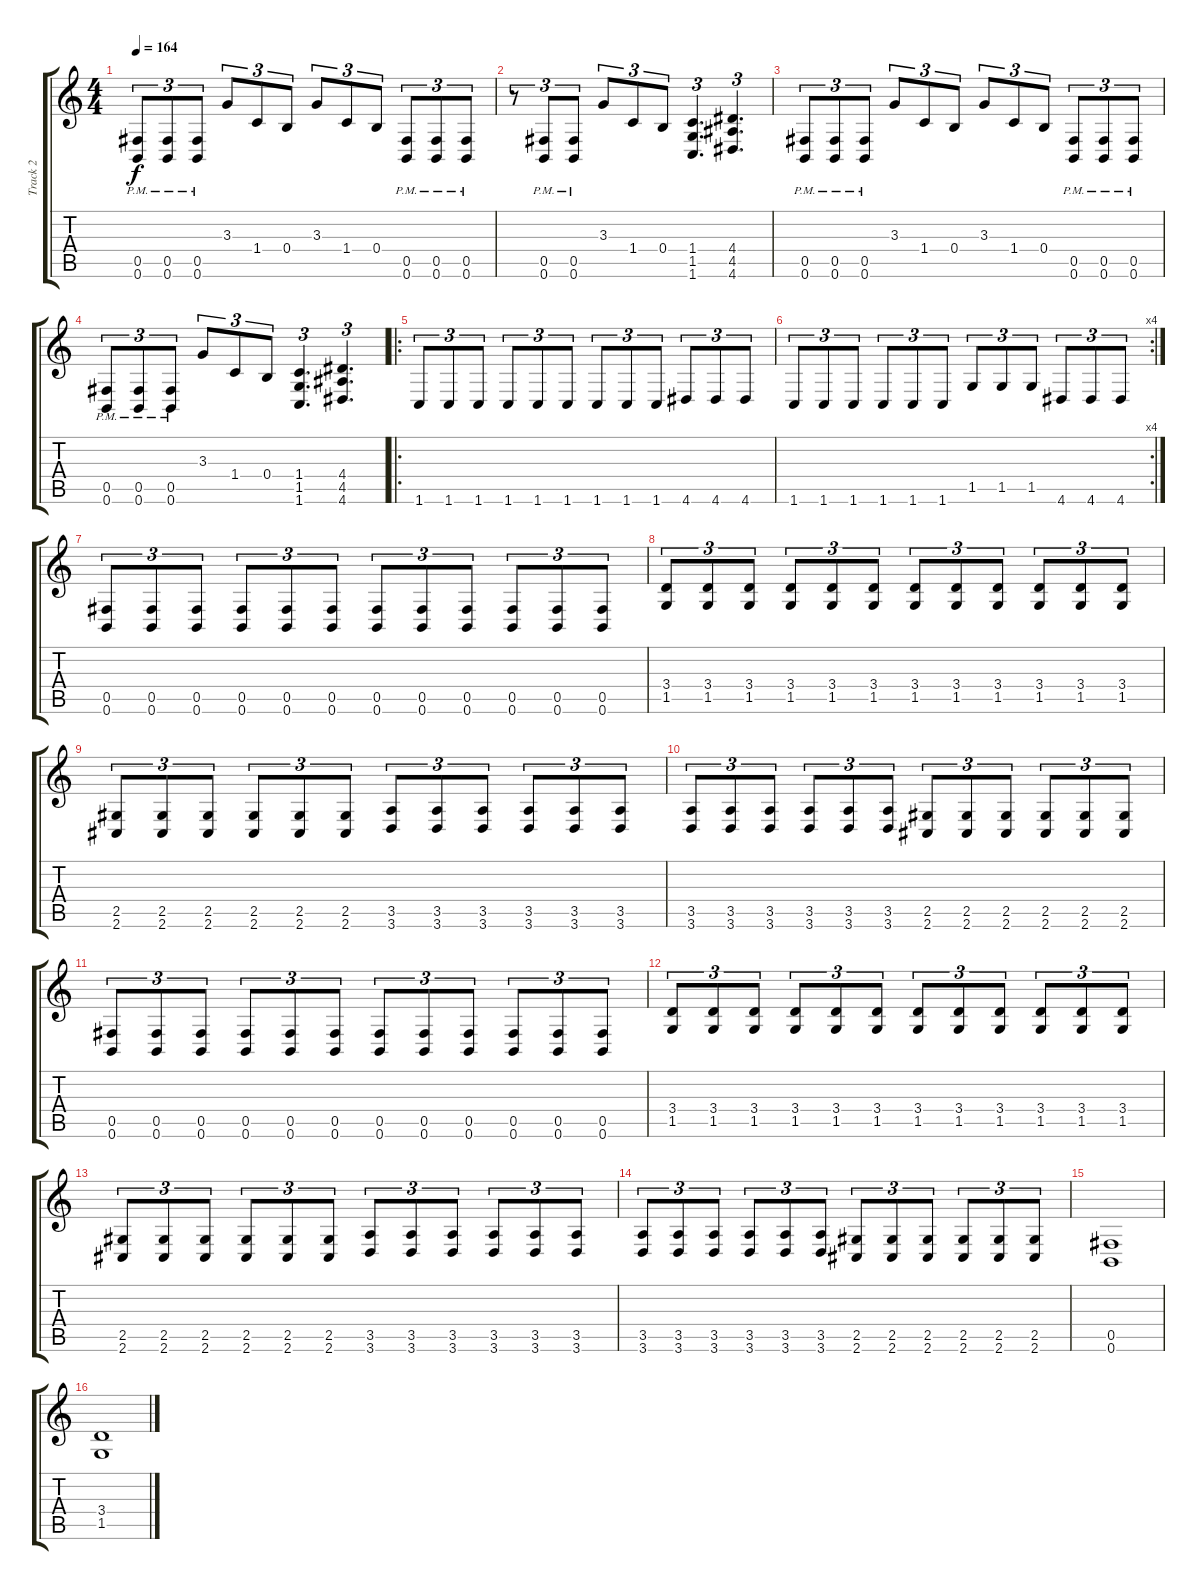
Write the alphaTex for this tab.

\track ("Track 2" "Track 2") {instrument overdrivenguitar}
\staff {score tabs}
\tuning (Db4 Ab3 E3 B2 Gb2 B1) {hide}
\ts (4 4)
\tempo 164
\clef g2
\ks c
(0.5{pm} 0.6{pm}).8{tu (3 2) dy f} (0.5{pm} 0.6{pm}).8{tu (3 2)} (0.5{pm} 0.6{pm}).8{tu (3 2)} 3.3.8{tu (3 2)} 1.4.8{tu (3 2)} 0.4.8{tu (3 2)} 3.3.8{tu (3 2)} 1.4.8{tu (3 2)} 0.4.8{tu (3 2)} (0.5{pm} 0.6{pm}).8{tu (3 2)} (0.5{pm} 0.6{pm}).8{tu (3 2)} (0.5{pm} 0.6{pm}).8{tu (3 2)} |
r.8{tu (3 2)} (0.5{pm} 0.6{pm}).8{tu (3 2)} (0.5{pm} 0.6{pm}).8{tu (3 2)} 3.3.8{tu (3 2)} 1.4.8{tu (3 2)} 0.4.8{tu (3 2)} (1.4 1.5 1.6).4{d tu (3 2)} (4.4 4.5 4.6).4{d tu (3 2)} |
(0.5{pm} 0.6{pm}).8{tu (3 2)} (0.5{pm} 0.6{pm}).8{tu (3 2)} (0.5{pm} 0.6{pm}).8{tu (3 2)} 3.3.8{tu (3 2)} 1.4.8{tu (3 2)} 0.4.8{tu (3 2)} 3.3.8{tu (3 2)} 1.4.8{tu (3 2)} 0.4.8{tu (3 2)} (0.5{pm} 0.6{pm}).8{tu (3 2)} (0.5{pm} 0.6{pm}).8{tu (3 2)} (0.5{pm} 0.6{pm}).8{tu (3 2)} |
(0.5{pm} 0.6{pm}).8{tu (3 2)} (0.5{pm} 0.6{pm}).8{tu (3 2)} (0.5{pm} 0.6{pm}).8{tu (3 2)} 3.3.8{tu (3 2)} 1.4.8{tu (3 2)} 0.4.8{tu (3 2)} (1.4 1.5 1.6).4{d tu (3 2)} (4.4 4.5 4.6).4{d tu (3 2)} |
\ro
1.6.8{tu (3 2)} 1.6.8{tu (3 2)} 1.6.8{tu (3 2)} 1.6.8{tu (3 2)} 1.6.8{tu (3 2)} 1.6.8{tu (3 2)} 1.6.8{tu (3 2)} 1.6.8{tu (3 2)} 1.6.8{tu (3 2)} 4.6.8{tu (3 2)} 4.6.8{tu (3 2)} 4.6.8{tu (3 2)} |
\rc 4
1.6.8{tu (3 2)} 1.6.8{tu (3 2)} 1.6.8{tu (3 2)} 1.6.8{tu (3 2)} 1.6.8{tu (3 2)} 1.6.8{tu (3 2)} 1.5.8{tu (3 2)} 1.5.8{tu (3 2)} 1.5.8{tu (3 2)} 4.6.8{tu (3 2)} 4.6.8{tu (3 2)} 4.6.8{tu (3 2)} |
(0.5 0.6).8{tu (3 2)} (0.5 0.6).8{tu (3 2)} (0.5 0.6).8{tu (3 2)} (0.5 0.6).8{tu (3 2)} (0.5 0.6).8{tu (3 2)} (0.5 0.6).8{tu (3 2)} (0.5 0.6).8{tu (3 2)} (0.5 0.6).8{tu (3 2)} (0.5 0.6).8{tu (3 2)} (0.5 0.6).8{tu (3 2)} (0.5 0.6).8{tu (3 2)} (0.5 0.6).8{tu (3 2)} |
(3.4 1.5).8{tu (3 2)} (3.4 1.5).8{tu (3 2)} (3.4 1.5).8{tu (3 2)} (3.4 1.5).8{tu (3 2)} (3.4 1.5).8{tu (3 2)} (3.4 1.5).8{tu (3 2)} (3.4 1.5).8{tu (3 2)} (3.4 1.5).8{tu (3 2)} (3.4 1.5).8{tu (3 2)} (3.4 1.5).8{tu (3 2)} (3.4 1.5).8{tu (3 2)} (3.4 1.5).8{tu (3 2)} |
(2.5 2.6).8{tu (3 2)} (2.5 2.6).8{tu (3 2)} (2.5 2.6).8{tu (3 2)} (2.5 2.6).8{tu (3 2)} (2.5 2.6).8{tu (3 2)} (2.5 2.6).8{tu (3 2)} (3.5 3.6).8{tu (3 2)} (3.5 3.6).8{tu (3 2)} (3.5 3.6).8{tu (3 2)} (3.5 3.6).8{tu (3 2)} (3.5 3.6).8{tu (3 2)} (3.5 3.6).8{tu (3 2)} |
(3.5 3.6).8{tu (3 2)} (3.5 3.6).8{tu (3 2)} (3.5 3.6).8{tu (3 2)} (3.5 3.6).8{tu (3 2)} (3.5 3.6).8{tu (3 2)} (3.5 3.6).8{tu (3 2)} (2.5 2.6).8{tu (3 2)} (2.5 2.6).8{tu (3 2)} (2.5 2.6).8{tu (3 2)} (2.5 2.6).8{tu (3 2)} (2.5 2.6).8{tu (3 2)} (2.5 2.6).8{tu (3 2)} |
(0.5 0.6).8{tu (3 2)} (0.5 0.6).8{tu (3 2)} (0.5 0.6).8{tu (3 2)} (0.5 0.6).8{tu (3 2)} (0.5 0.6).8{tu (3 2)} (0.5 0.6).8{tu (3 2)} (0.5 0.6).8{tu (3 2)} (0.5 0.6).8{tu (3 2)} (0.5 0.6).8{tu (3 2)} (0.5 0.6).8{tu (3 2)} (0.5 0.6).8{tu (3 2)} (0.5 0.6).8{tu (3 2)} |
(3.4 1.5).8{tu (3 2)} (3.4 1.5).8{tu (3 2)} (3.4 1.5).8{tu (3 2)} (3.4 1.5).8{tu (3 2)} (3.4 1.5).8{tu (3 2)} (3.4 1.5).8{tu (3 2)} (3.4 1.5).8{tu (3 2)} (3.4 1.5).8{tu (3 2)} (3.4 1.5).8{tu (3 2)} (3.4 1.5).8{tu (3 2)} (3.4 1.5).8{tu (3 2)} (3.4 1.5).8{tu (3 2)} |
(2.5 2.6).8{tu (3 2)} (2.5 2.6).8{tu (3 2)} (2.5 2.6).8{tu (3 2)} (2.5 2.6).8{tu (3 2)} (2.5 2.6).8{tu (3 2)} (2.5 2.6).8{tu (3 2)} (3.5 3.6).8{tu (3 2)} (3.5 3.6).8{tu (3 2)} (3.5 3.6).8{tu (3 2)} (3.5 3.6).8{tu (3 2)} (3.5 3.6).8{tu (3 2)} (3.5 3.6).8{tu (3 2)} |
(3.5 3.6).8{tu (3 2)} (3.5 3.6).8{tu (3 2)} (3.5 3.6).8{tu (3 2)} (3.5 3.6).8{tu (3 2)} (3.5 3.6).8{tu (3 2)} (3.5 3.6).8{tu (3 2)} (2.5 2.6).8{tu (3 2)} (2.5 2.6).8{tu (3 2)} (2.5 2.6).8{tu (3 2)} (2.5 2.6).8{tu (3 2)} (2.5 2.6).8{tu (3 2)} (2.5 2.6).8{tu (3 2)} |
(0.5 0.6).1 |
(3.4 1.5).1
